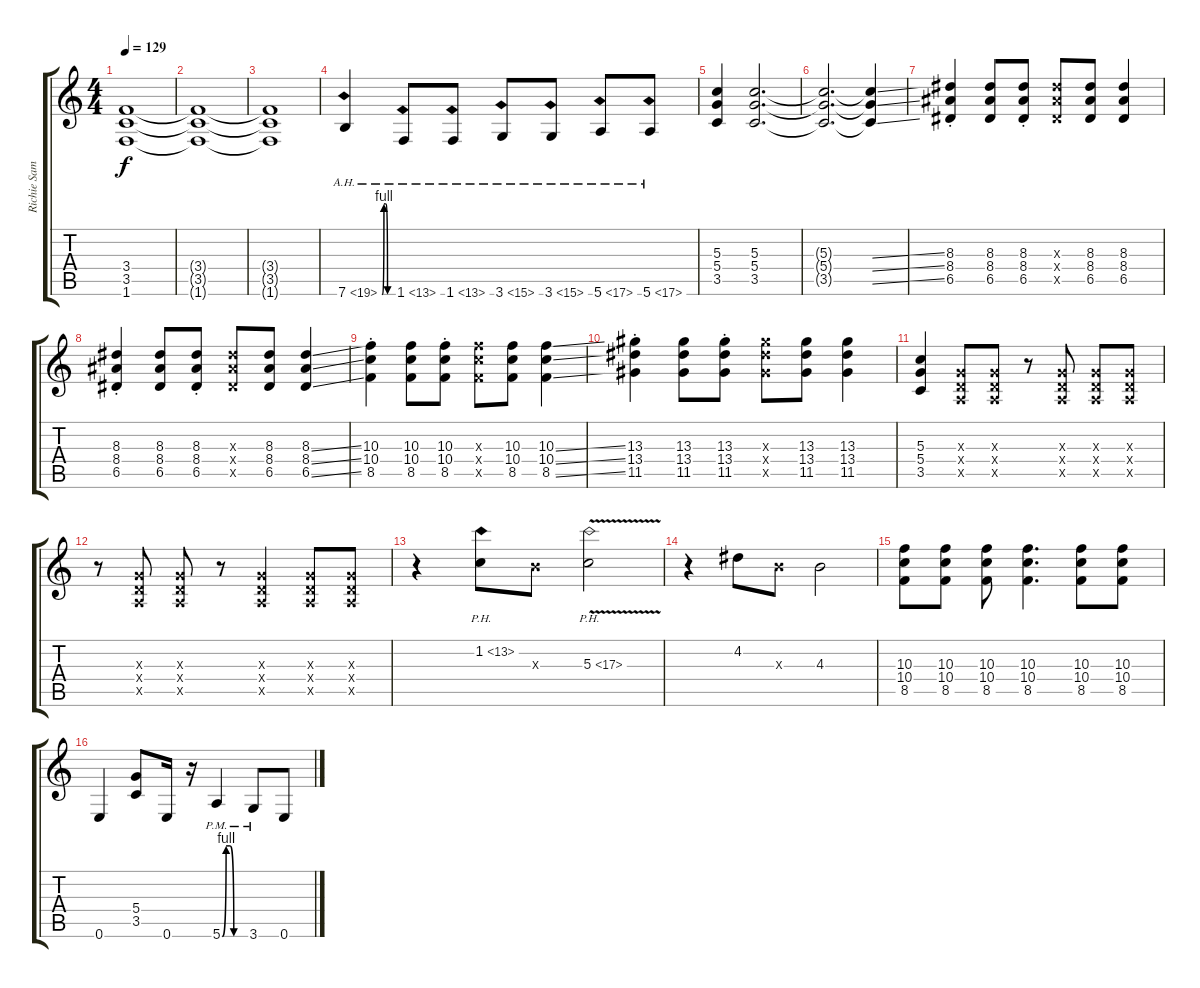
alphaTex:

\track ("Richie Sambora 1" "Richie Sam") {instrument distortionguitar}
\staff {score tabs}
\tuning (E4 B3 G3 D3 A2 E2) {hide}
\ts (4 4)
\tempo 129
\clef g2
\ks c
(3.4{t} 3.5{t} 1.6{t}).1{dy f} |
(3.4{t} 3.5{t} 1.6{t}).1 |
(3.4{t} 3.5{t} 1.6{t}).1 |
7.6{be (custom 0 0 10 4 20 4 30 0 60 0) ah 12}.4 1.6{ah 12}.8 1.6{ah 12}.8 3.6{ah 12}.8 3.6{ah 12}.8 5.6{ah 12}.8 5.6{ah 12}.8 |
(5.3 5.4 3.5).4 (5.3 5.4 3.5).2{d} |
(5.3{t} 5.4{t} 3.5{t}).2{d} (5.3{ss t} 5.4{ss t} 3.5{ss t}).4 |
(8.3{st} 8.4{st} 6.5{st}).4 (8.3 8.4 6.5).8 (8.3{st} 8.4{st} 6.5{st}).8 (8.3{x} 8.4{x} 6.5{x}).8 (8.3 8.4 6.5).8 (8.3 8.4 6.5).4 |
(8.3{st} 8.4{st} 6.5{st}).4 (8.3 8.4 6.5).8 (8.3{st} 8.4{st} 6.5{st}).8 (8.3{x} 8.4{x} 6.5{x}).8 (8.3 8.4 6.5).8 (8.3{ss} 8.4{ss} 6.5{ss}).4 |
(10.3{st} 10.4{st} 8.5{st}).4 (10.3 10.4 8.5).8 (10.3{st} 10.4{st} 8.5{st}).8 (10.3{x} 10.4{x} 8.5{x}).8 (10.3 10.4 8.5).8 (10.3{ss} 10.4{ss} 8.5{ss}).4 |
(13.3{st} 13.4{st} 11.5{st}).4 (13.3 13.4 11.5).8 (13.3{st} 13.4{st} 11.5{st}).8 (13.3{x} 13.4{x} 11.5{x}).8 (13.3 13.4 11.5).8 (13.3 13.4 11.5).4 |
(5.3 5.4 3.5).4 (0.3{x} 0.4{x} 0.5{x}).8 (0.3{x} 0.4{x} 0.5{x}).8 r.8 (0.3{x} 0.4{x} 0.5{x}).8 (0.3{x} 0.4{x} 0.5{x}).8 (0.3{x} 0.4{x} 0.5{x}).8 |
r.8 (0.3{x} 0.4{x} 0.5{x}).8 (0.3{x} 0.4{x} 0.5{x}).8 r.8 (0.3{x} 0.4{x} 0.5{x}).4 (0.3{x} 0.4{x} 0.5{x}).8 (0.3{x} 0.4{x} 0.5{x}).8 |
r.4 1.2{ph 12}.8 4.3{x}.8 5.3{ph 12 v}.2 |
r.4 4.2.8 4.3{x}.8 4.3.2 |
(10.3 10.4 8.5).8 (10.3 10.4 8.5).8 (10.3 10.4 8.5).8 (10.3 10.4 8.5).4{d} (10.3 10.4 8.5).8 (10.3 10.4 8.5).8 |
0.6.4 (5.4 3.5).8 0.6.16 r.16 5.6{be (custom 0 0 10 4 20 4 30 0 60 0) pm}.4 3.6{pm}.8 0.6.8
